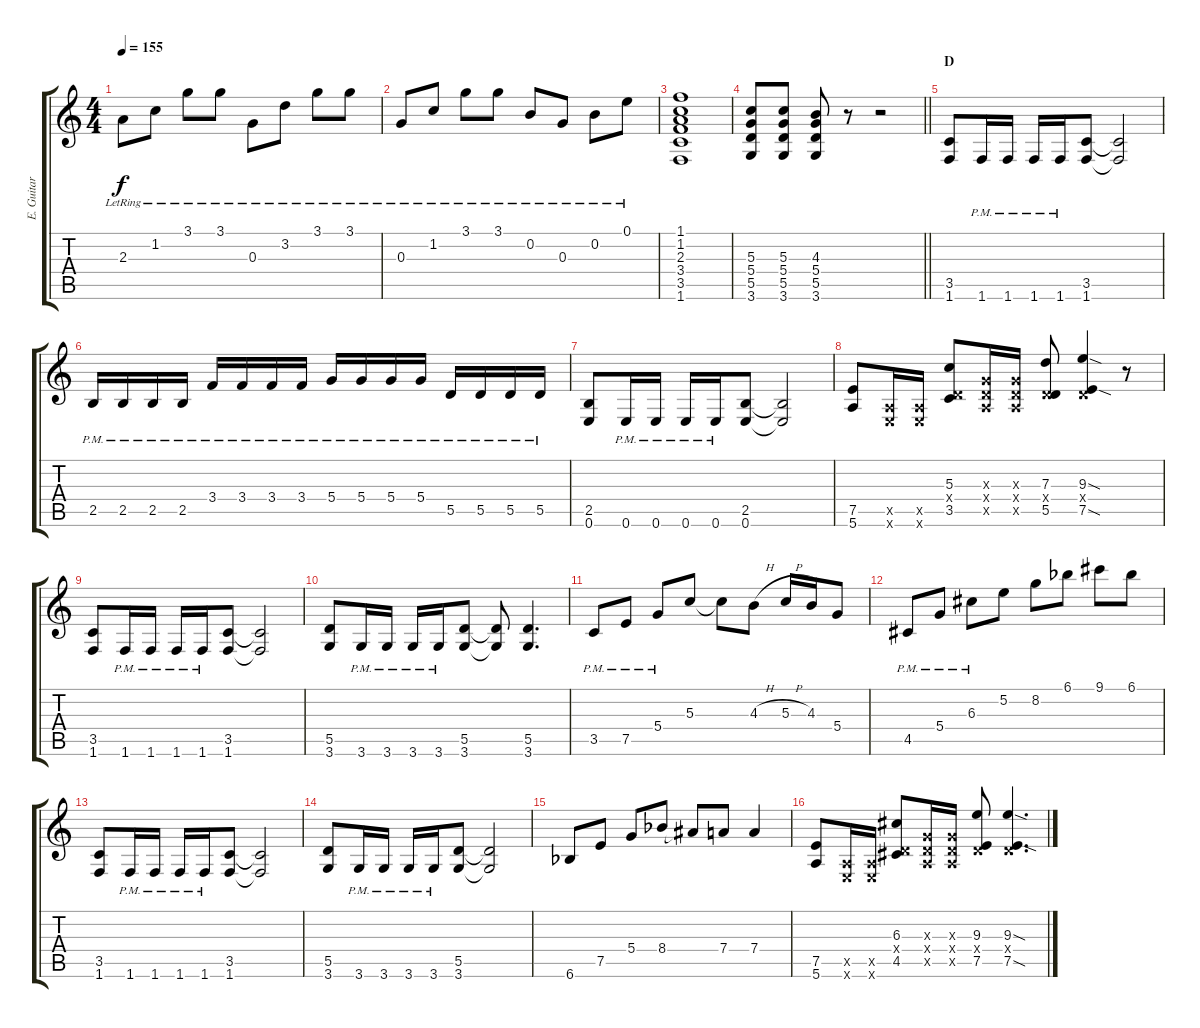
\track ("E. Guitar I" "E. Guitar ") {instrument overdrivenguitar}
\staff {score tabs}
\tuning (E4 B3 G3 D3 A2 E2) {hide}
\ts (4 4)
\tempo 155
\clef g2
\ks c
2.3{lr}.8{dy f} 1.2{lr}.8 3.1{lr}.8 3.1{lr}.8 0.3{lr}.8 3.2{lr}.8 3.1{lr}.8 3.1{lr}.8 |
0.3{lr}.8 1.2{lr}.8 3.1{lr}.8 3.1{lr}.8 0.2{lr}.8 0.3{lr}.8 0.2{lr}.8 0.1{lr}.8 |
(1.1 1.2 2.3 3.4 3.5 1.6).1 |
\barLineRight lightlight
(5.3 5.4 5.5 3.6).8 (5.3 5.4 5.5 3.6).8 (4.3 5.4 5.5 3.6).8 r.8 r.2 |
\section ("" "D")
(3.5 1.6).8 1.6{pm}.16 1.6{pm}.16 1.6{pm}.16 1.6{pm}.16 (3.5 1.6).8 (3.5{t} 1.6{t}).2 |
2.5{pm}.16 2.5{pm}.16 2.5{pm}.16 2.5{pm}.16 3.4{pm}.16 3.4{pm}.16 3.4{pm}.16 3.4{pm}.16 5.4{pm}.16 5.4{pm}.16 5.4{pm}.16 5.4{pm}.16 5.5{pm}.16 5.5{pm}.16 5.5{pm}.16 5.5{pm}.16 |
(2.5 0.6).8 0.6{pm}.16 0.6{pm}.16 0.6{pm}.16 0.6{pm}.16 (2.5 0.6).8 (2.5{t} 0.6{t}).2 |
(7.5 5.6).8 (0.5{x} 0.6{x}).16 (0.5{x} 0.6{x}).16 (5.3 0.4{x} 3.5).8 (0.3{x} 0.4{x} 0.5{x}).16 (0.3{x} 0.4{x} 0.5{x}).16 (7.3 0.4{x} 5.5).8 (9.3{sod} 0.4{x} 7.5{sod}).4 r.8 |
(3.5 1.6).8 1.6{pm}.16 1.6{pm}.16 1.6{pm}.16 1.6{pm}.16 (3.5 1.6).8 (3.5{t} 1.6{t}).2 |
(5.5 3.6).8 3.6{pm}.16 3.6{pm}.16 3.6{pm}.16 3.6{pm}.16 (5.5 3.6).8 (5.5{t} 3.6{t}).8 (5.5 3.6).4{d} |
3.5{pm}.8 7.5{pm}.8 5.4{pm}.8 5.3.8 5.3{t}.8 4.3{h}.8 5.3{h}.16 4.3.16 5.4.8 |
4.5{pm}.8 5.4{pm}.8 6.3{pm}.8 5.2.8 8.2.8 6.1{acc b}.8 9.1.8 6.1{acc b}.8 |
(3.5 1.6).8 1.6{pm}.16 1.6{pm}.16 1.6{pm}.16 1.6{pm}.16 (3.5 1.6).8 (3.5{t} 1.6{t}).2 |
(5.5 3.6).8 3.6{pm}.16 3.6{pm}.16 3.6{pm}.16 3.6{pm}.16 (5.5 3.6).8 (5.5{t} 3.6{t}).2 |
6.6{acc b}.8 7.5.8 5.4.8 8.4{acc b}.8 8.4{t}.8 7.4.8 7.4.4 |
(7.5 5.6).8 (0.5{x} 0.6{x}).16 (0.5{x} 0.6{x}).16 (6.3 0.4{x} 4.5).8 (0.3{x} 0.4{x} 0.5{x}).16 (0.3{x} 0.4{x} 0.5{x}).16 (9.3 0.4{x} 7.5).8 (9.3{sod} 0.4{x} 7.5{sod}).4{d}
